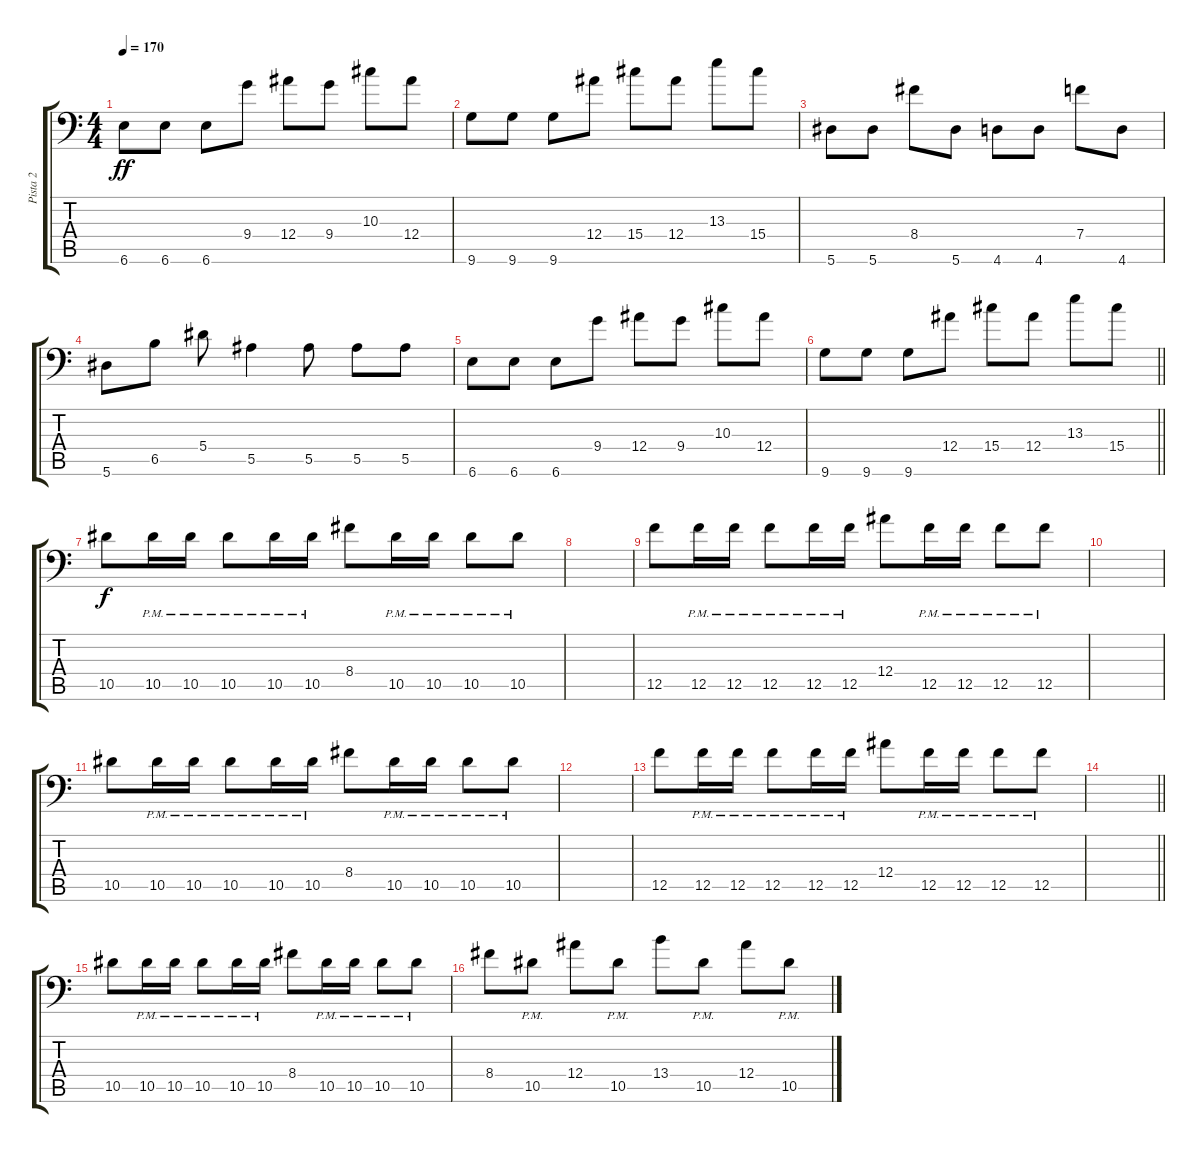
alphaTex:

\track ("Pista 2" "Pista 2") {instrument distortionguitar}
\staff {score tabs}
\tuning (C4 G3 Eb3 Bb2 F2 Bb1) {hide}
\ts (4 4)
\tempo 170
\clef f4
\ks c
6.6.8{dy ff} 6.6.8 6.6.8 9.4.8 12.4.8 9.4.8 10.3.8 12.4.8 |
9.6.8 9.6.8 9.6.8 12.4.8 15.4.8 12.4.8 13.3.8 15.4.8 |
5.6.8 5.6.8 8.4.8 5.6.8 4.6.8 4.6.8 7.4.8 4.6.8 |
5.6.8 6.5.8 5.4.8 5.5.4 5.5.8 5.5.8 5.5.8 |
6.6.8 6.6.8 6.6.8 9.4.8 12.4.8 9.4.8 10.3.8 12.4.8 |
\barLineRight lightlight
9.6.8 9.6.8 9.6.8 12.4.8 15.4.8 12.4.8 13.3.8 15.4.8 |
10.5.8{dy f} 10.5{pm}.16 10.5{pm}.16 10.5{pm}.8 10.5{pm}.16 10.5{pm}.16 8.4.8 10.5{pm}.16 10.5{pm}.16 10.5{pm}.8 10.5{pm}.8 |
|
12.5.8 12.5{pm}.16 12.5{pm}.16 12.5{pm}.8 12.5{pm}.16 12.5{pm}.16 12.4.8 12.5{pm}.16 12.5{pm}.16 12.5{pm}.8 12.5{pm}.8 |
|
10.5.8 10.5{pm}.16 10.5{pm}.16 10.5{pm}.8 10.5{pm}.16 10.5{pm}.16 8.4.8 10.5{pm}.16 10.5{pm}.16 10.5{pm}.8 10.5{pm}.8 |
|
12.5.8 12.5{pm}.16 12.5{pm}.16 12.5{pm}.8 12.5{pm}.16 12.5{pm}.16 12.4.8 12.5{pm}.16 12.5{pm}.16 12.5{pm}.8 12.5{pm}.8 |
\barLineRight lightlight
|
10.5.8{volume 16 balance 15 instrument distortionguitar} 10.5{pm}.16 10.5{pm}.16 10.5{pm}.8 10.5{pm}.16 10.5{pm}.16 8.4.8 10.5{pm}.16 10.5{pm}.16 10.5{pm}.8 10.5{pm}.8 |
8.4.8 10.5{pm}.8 12.4.8 10.5{pm}.8 13.4.8 10.5{pm}.8 12.4.8 10.5{pm}.8
